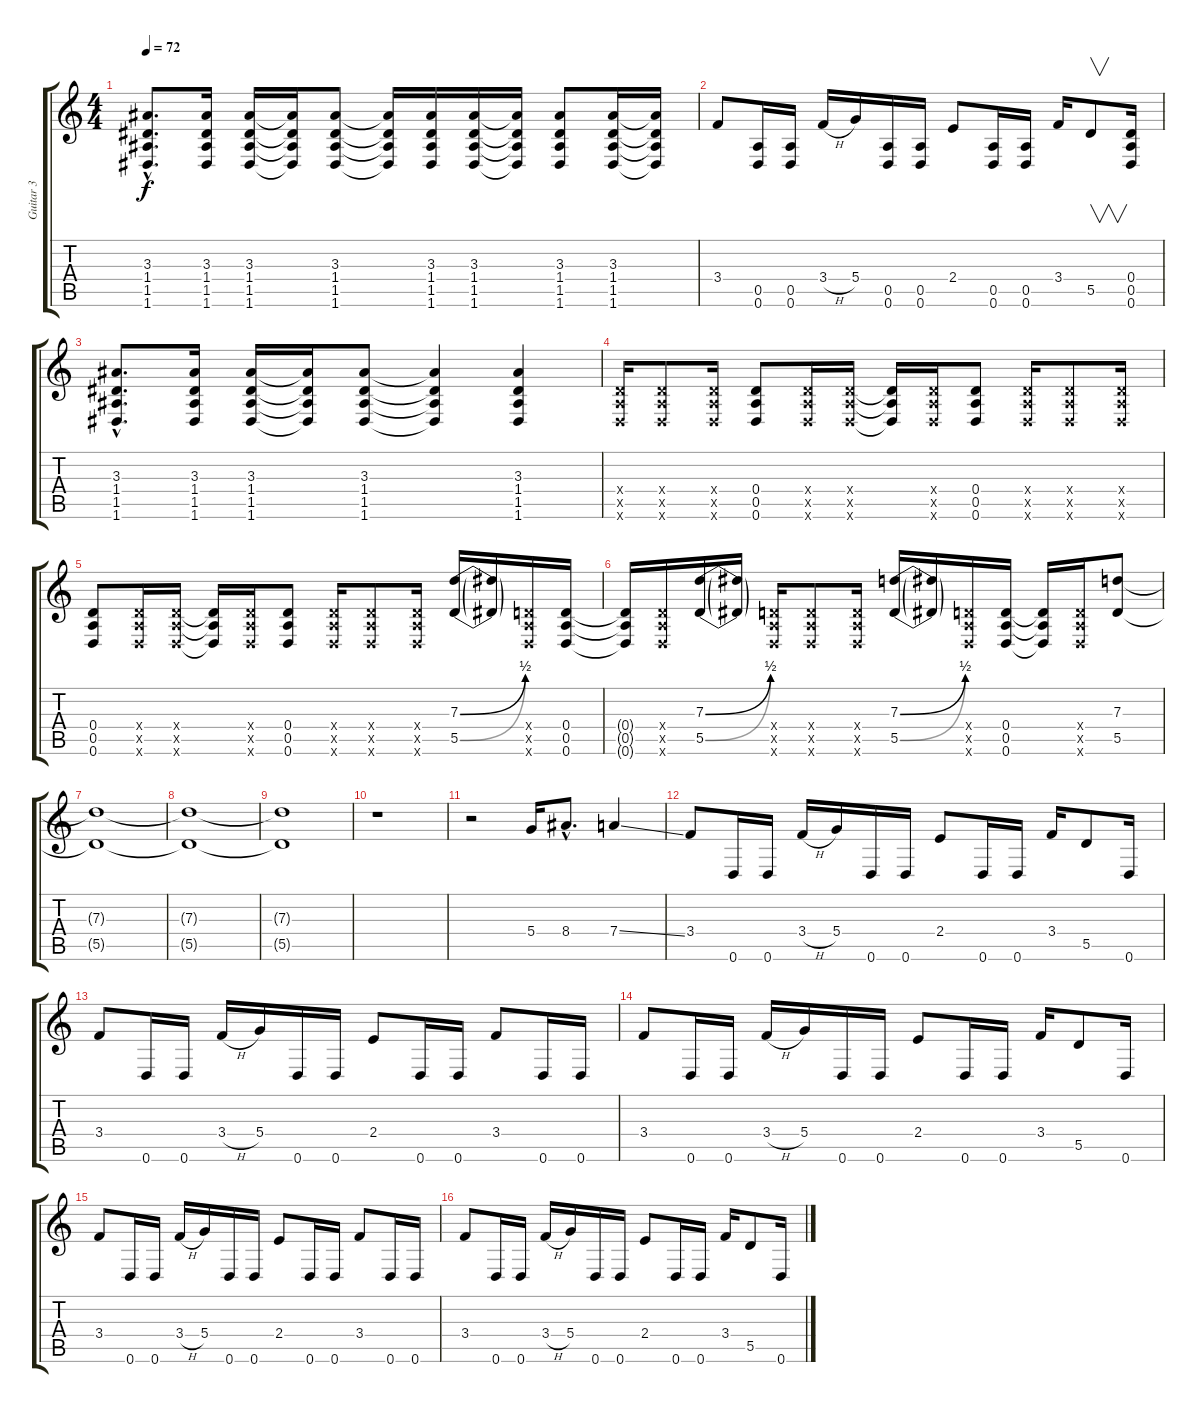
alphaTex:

\track ("Guitar 3" "Guitar 3") {instrument distortionguitar}
\staff {score tabs}
\tuning (E4 B3 G3 D3 A2 D2) {hide}
\ts (4 4)
\tempo 72
\clef g2
\ks c
(3.3{hac} 1.4{hac} 1.5{hac} 1.6{hac}).8{d dy f} (3.3 1.4 1.5 1.6).16 (3.3 1.4 1.5 1.6).16 (3.3{t} 1.4{t} 1.5{t} 1.6{t}).16 (3.3 1.4 1.5 1.6).8 (3.3{t} 1.4{t} 1.5{t} 1.6{t}).16 (3.3 1.4 1.5 1.6).16 (3.3 1.4 1.5 1.6).16 (3.3{t} 1.4{t} 1.5{t} 1.6{t}).16 (3.3 1.4 1.5 1.6).8 (3.3 1.4 1.5 1.6).16 (3.3{t} 1.4{t} 1.5{t} 1.6{t}).16 |
3.4.8 (0.5 0.6).16 (0.5 0.6).16 3.4{h}.16 5.4.16 (0.5 0.6).16 (0.5 0.6).16 2.4.8 (0.5 0.6).16 (0.5 0.6).16 3.4.16 5.5.8{v} (0.4 0.5 0.6).16 |
(3.3{hac} 1.4{hac} 1.5{hac} 1.6{hac}).8{d} (3.3 1.4 1.5 1.6).16 (3.3 1.4 1.5 1.6).16 (3.3{t} 1.4{t} 1.5{t} 1.6{t}).16 (3.3 1.4 1.5 1.6).8 (3.3{t} 1.4{t} 1.5{t} 1.6{t}).4 (3.3 1.4 1.5 1.6).4 |
(0.4{x} 0.5{x} 0.6{x}).16 (0.4{x} 0.5{x} 0.6{x}).8 (0.4{x} 0.5{x} 0.6{x}).16 (0.4 0.5 0.6).8 (0.4{x} 0.5{x} 0.6{x}).16 (0.4{x} 0.5{x} 0.6{x}).16 (0.4{t} 0.5{t} 0.6{t}).16 (0.4{x} 0.5{x} 0.6{x}).16 (0.4 0.5 0.6).8 (0.4{x} 0.5{x} 0.6{x}).16 (0.4{x} 0.5{x} 0.6{x}).8 (0.4{x} 0.5{x} 0.6{x}).16 |
(0.4 0.5 0.6).8 (0.4{x} 0.5{x} 0.6{x}).16 (0.4{x} 0.5{x} 0.6{x}).16 (0.4{t} 0.5{t} 0.6{t}).16 (0.4{x} 0.5{x} 0.6{x}).16 (0.4 0.5 0.6).8 (0.4{x} 0.5{x} 0.6{x}).16 (0.4{x} 0.5{x} 0.6{x}).8 (0.4{x} 0.5{x} 0.6{x}).16 (7.3{be (bend 0 0 60 2)} 5.5{be (bend 0 0 60 2)}).16 (7.3{t} 5.5{t}).16 (0.4{x} 0.5{x} 0.6{x}).16 (0.4 0.5 0.6).16 |
(0.4{t} 0.5{t} 0.6{t}).16 (0.4{x} 0.5{x} 0.6{x}).16 (7.3{be (bend 0 0 60 2)} 5.5{be (bend 0 0 60 2)}).16 (7.3{t} 5.5{t}).16 (0.4{x} 0.5{x} 0.6{x}).16 (0.4{x} 0.5{x} 0.6{x}).8 (0.4{x} 0.5{x} 0.6{x}).16 (7.3{be (bend 0 0 60 2)} 5.5{be (bend 0 0 60 2)}).16 (7.3{t} 5.5{t}).16 (0.4{x} 0.5{x} 0.6{x}).16 (0.4 0.5 0.6).16 (0.4{t} 0.5{t} 0.6{t}).16 (0.4{x} 0.5{x} 0.6{x}).16 (7.3 5.5).8 |
(7.3{t} 5.5{t}).1 |
(7.3{t} 5.5{t}).1{volume 0} |
(7.3{t} 5.5{t}).1 |
r.1{volume 16 instrument electricguitarclean} |
r.2 5.4.16 8.4{hac}.8{d} 7.4{ss}.4 |
3.4.8 0.6.16 0.6.16 3.4{h}.16 5.4.16 0.6.16 0.6.16 2.4.8 0.6.16 0.6.16 3.4.16 5.5.8 0.6.16 |
3.4.8 0.6.16 0.6.16 3.4{h}.16 5.4.16 0.6.16 0.6.16 2.4.8 0.6.16 0.6.16 3.4.8 0.6.16 0.6.16 |
3.4.8 0.6.16 0.6.16 3.4{h}.16 5.4.16 0.6.16 0.6.16 2.4.8 0.6.16 0.6.16 3.4.16 5.5.8 0.6.16 |
3.4.8 0.6.16 0.6.16 3.4{h}.16 5.4.16 0.6.16 0.6.16 2.4.8 0.6.16 0.6.16 3.4.8 0.6.16 0.6.16 |
3.4.8 0.6.16 0.6.16 3.4{h}.16 5.4.16 0.6.16 0.6.16 2.4.8 0.6.16 0.6.16 3.4.16 5.5.8 0.6.16
